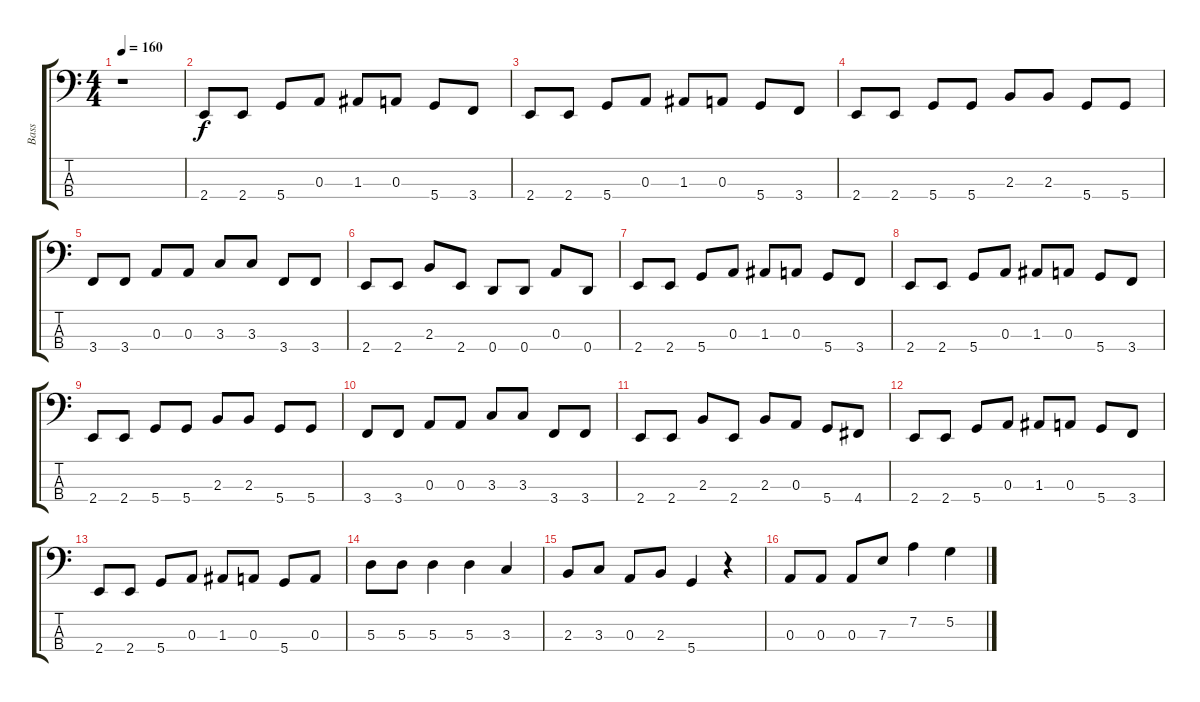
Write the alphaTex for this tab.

\track ("Bass" "Bass") {instrument acousticbass}
\staff {score tabs}
\tuning (G2 D2 A1 D1) {hide}
\ts (4 4)
\tempo 160
\clef f4
\ks c
r.1{dy f instrument acousticbass} |
2.4.8 2.4.8 5.4.8 0.3.8 1.3.8 0.3.8 5.4.8 3.4.8 |
2.4.8 2.4.8 5.4.8 0.3.8 1.3.8 0.3.8 5.4.8 3.4.8 |
2.4.8 2.4.8 5.4.8 5.4.8 2.3.8 2.3.8 5.4.8 5.4.8 |
3.4.8 3.4.8 0.3.8 0.3.8 3.3.8 3.3.8 3.4.8 3.4.8 |
2.4.8 2.4.8 2.3.8 2.4.8 0.4.8 0.4.8 0.3.8 0.4.8 |
2.4.8 2.4.8 5.4.8 0.3.8 1.3.8 0.3.8 5.4.8 3.4.8 |
2.4.8 2.4.8 5.4.8 0.3.8 1.3.8 0.3.8 5.4.8 3.4.8 |
2.4.8 2.4.8 5.4.8 5.4.8 2.3.8 2.3.8 5.4.8 5.4.8 |
3.4.8 3.4.8 0.3.8 0.3.8 3.3.8 3.3.8 3.4.8 3.4.8 |
2.4.8 2.4.8 2.3.8 2.4.8 2.3.8 0.3.8 5.4.8 4.4.8 |
2.4.8 2.4.8 5.4.8 0.3.8 1.3.8 0.3.8 5.4.8 3.4.8 |
2.4.8 2.4.8 5.4.8 0.3.8 1.3.8 0.3.8 5.4.8 0.3.8 |
5.3.8 5.3.8 5.3.4 5.3.4 3.3.4 |
2.3.8 3.3.8 0.3.8 2.3.8 5.4.4 r.4 |
0.3.8 0.3.8 0.3.8 7.3.8 7.2.4 5.2.4
